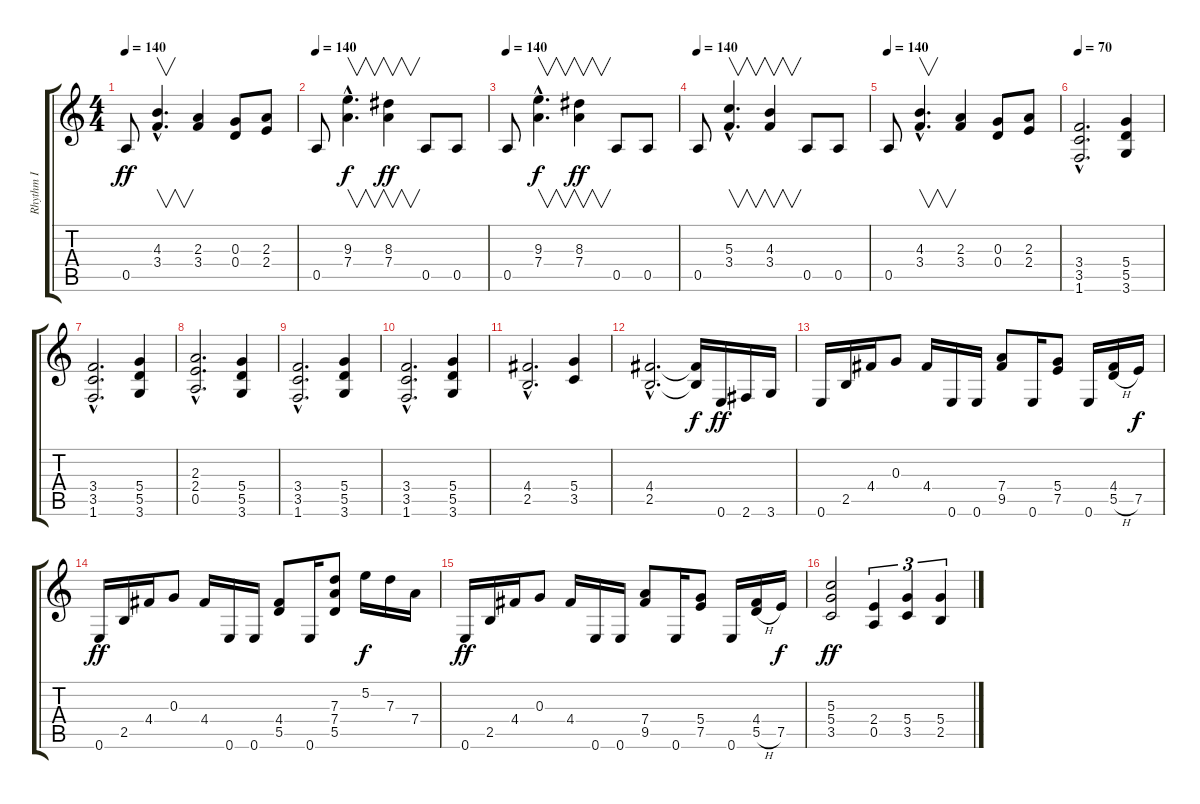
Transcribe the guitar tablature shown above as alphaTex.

\track ("Rhythm I" "Rhythm I") {instrument distortionguitar}
\staff {score tabs}
\tuning (E4 B3 G3 D3 A2 E2) {hide}
\ts (4 4)
\tempo 140
\clef g2
\ks c
0.5.8{dy ff} (4.3{hac} 3.4{hac}).4{v d} (2.3 3.4).4 (0.3 0.4).8 (2.3 2.4).8 |
\tempo 140
0.5.8 (9.3{hac} 7.4{hac}).4{v d dy f} (8.3 7.4).4{v dy ff} 0.5.8 0.5.8 |
\tempo 140
0.5.8 (9.3{hac} 7.4{hac}).4{v d dy f} (8.3 7.4).4{v dy ff} 0.5.8 0.5.8 |
\tempo 140
0.5.8 (5.3{hac} 3.4{hac}).4{v d} (4.3 3.4).4{v} 0.5.8 0.5.8 |
\tempo 140
0.5.8 (4.3{hac} 3.4{hac}).4{v d} (2.3 3.4).4 (0.3 0.4).8 (2.3 2.4).8 |
\tempo 70
(3.4{hac} 3.5{hac} 1.6{hac}).2{d} (5.4 5.5 3.6).4 |
(3.4{hac} 3.5{hac} 1.6{hac}).2{d} (5.4 5.5 3.6).4 |
(2.3{hac} 2.4{hac} 0.5{hac}).2{d} (5.4 5.5 3.6).4 |
(3.4{hac} 3.5{hac} 1.6{hac}).2{d} (5.4 5.5 3.6).4 |
(3.4{hac} 3.5{hac} 1.6{hac}).2{d} (5.4 5.5 3.6).4 |
(4.4{hac} 2.5{hac}).2{d} (5.4 3.5).4 |
(4.4{hac} 2.5{hac}).2{d} (4.4{t} 2.5{t}).16{dy f} 0.6.16{dy ff} 2.6.16 3.6.16 |
0.6.16 2.5.16 4.4.16 0.3.8 4.4.16 0.6.16 0.6.16 (7.4 9.5).8 0.6.16 (5.4 7.5).8 0.6.16 (4.4 5.5{h}).16 7.5.16{dy f} |
0.6.16{dy ff} 2.5.16 4.4.16 0.3.8 4.4.16 0.6.16 0.6.16 (4.4 5.5).8 0.6.16 (7.3 7.4 5.5).8 5.2.16{dy f} 7.3.16 7.4.16 |
0.6.16{dy ff} 2.5.16 4.4.16 0.3.8 4.4.16 0.6.16 0.6.16 (7.4 9.5).8 0.6.16 (5.4 7.5).8 0.6.16 (4.4 5.5{h}).16 7.5.16{dy f} |
(5.3 5.4 3.5).2{dy ff} (2.4 0.5).4{tu (3 2)} (5.4 3.5).4{tu (3 2)} (5.4 2.5).4{tu (3 2)}
